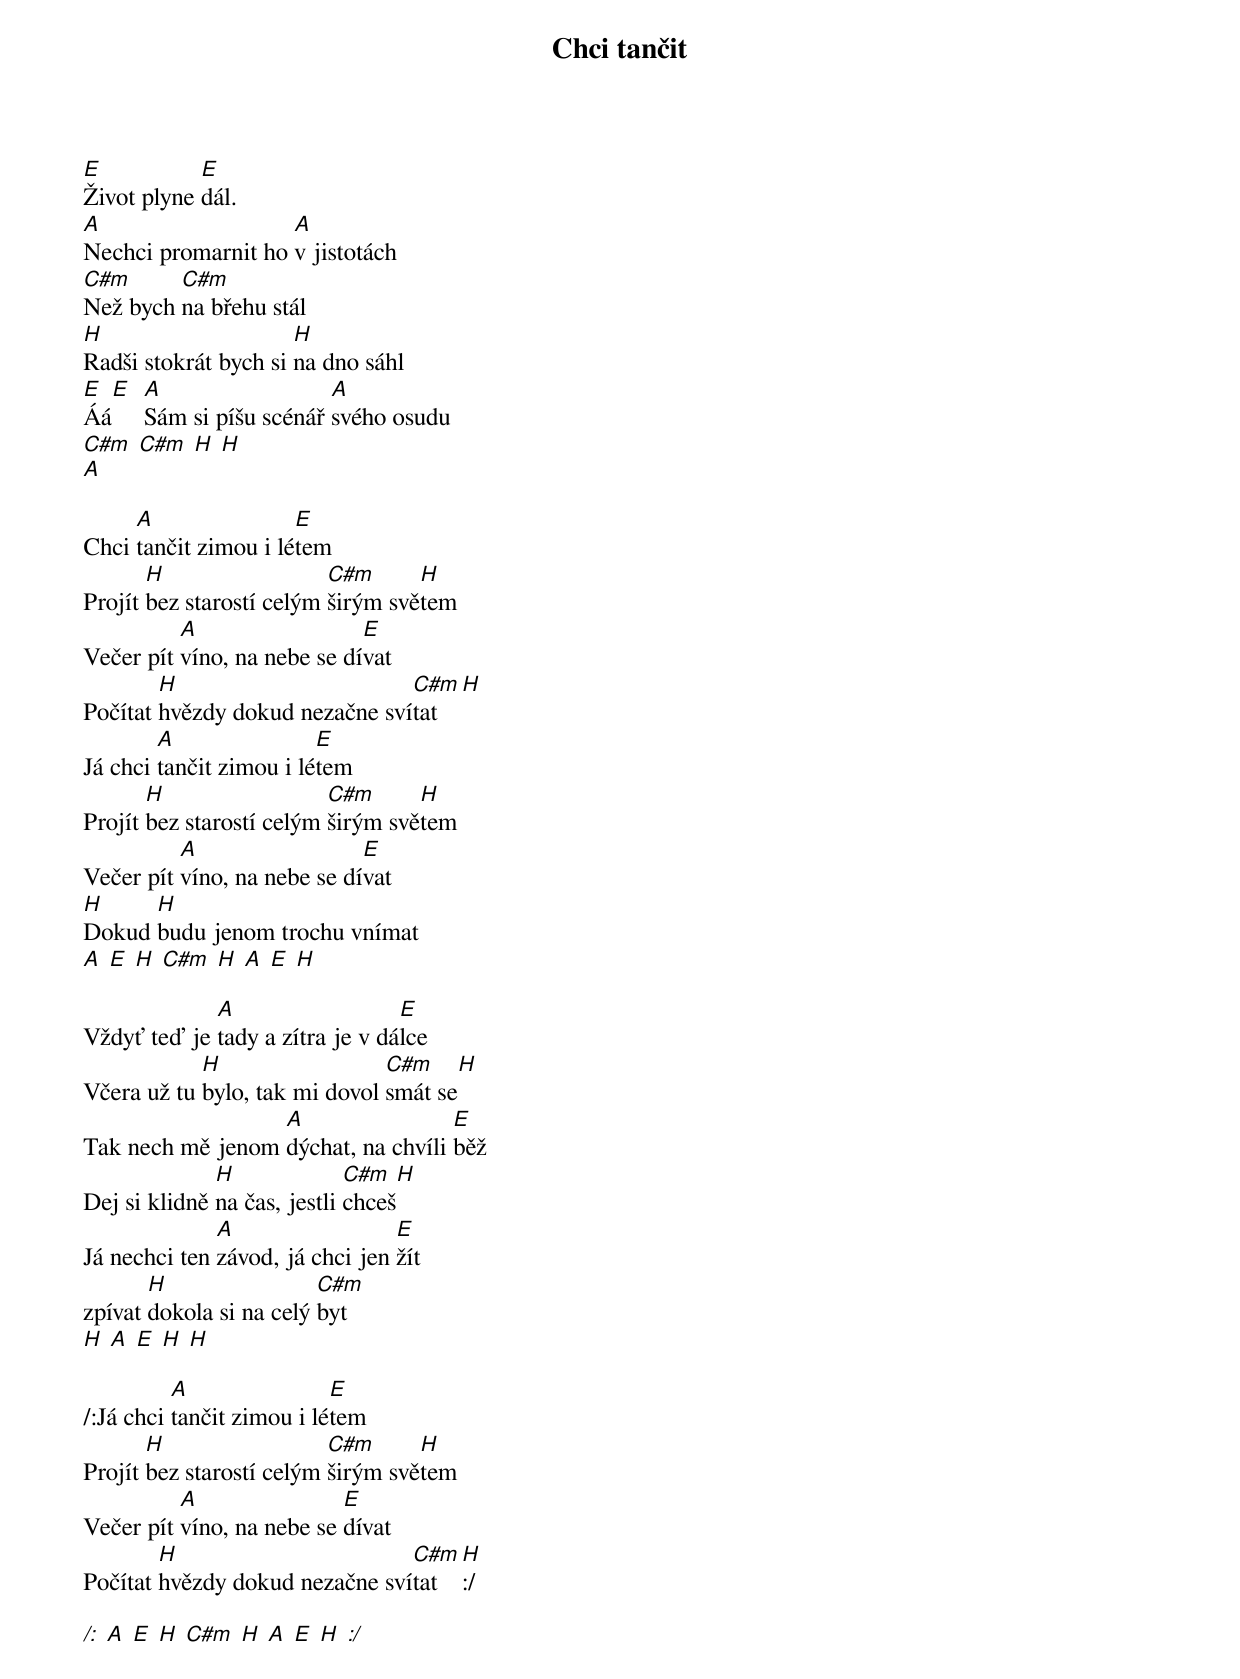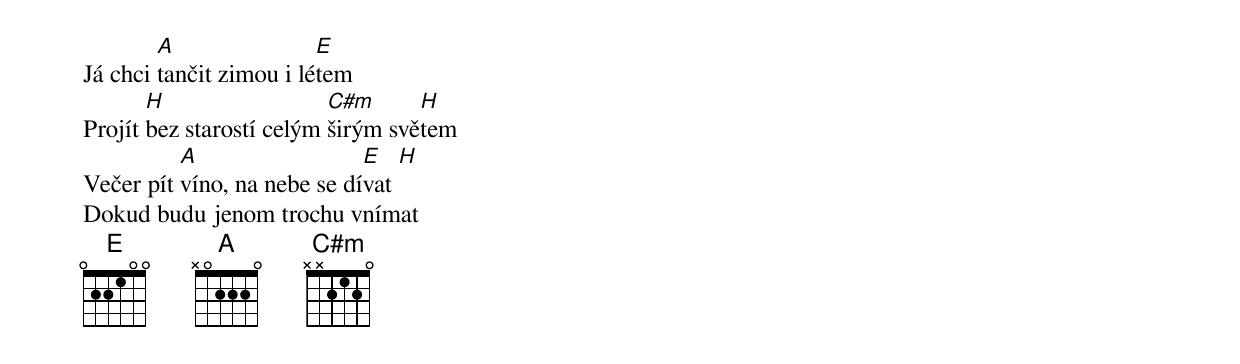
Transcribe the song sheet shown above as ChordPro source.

{title: Chci tančit}
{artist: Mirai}
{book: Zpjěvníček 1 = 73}

[E]Život plyne [E]dál.
[A]Nechci promarnit ho [A]v jistotách
[C#m]Než bych [C#m]na břehu stál
[H]Radši stokrát bych si [H]na dno sáhl
[E]Áá[E]  [A]Sám si píšu scénář [A]svého osudu
[C#m] [C#m] [H] [H]
[A]

Chci [A]tančit zimou i lé[E]tem
Projít [H]bez starostí celým [C#m]širým svě[H]tem
Večer pít [A]víno, na nebe se dí[E]vat
Počítat [H]hvězdy dokud nezačne sví[C#m]tat[H]
Já chci [A]tančit zimou i lé[E]tem
Projít [H]bez starostí celým [C#m]širým svě[H]tem
Večer pít [A]víno, na nebe se dí[E]vat
[H]Dokud [H]budu jenom trochu vnímat
[A] [E] [H] [C#m] [H] [A] [E] [H]

Vždyť teď je [A]tady a zítra je v dá[E]lce
Včera už tu [H]bylo, tak mi dovol [C#m]smát se[H]
Tak nech mě jenom [A]dýchat, na chvíli [E]běž
Dej si klidně [H]na čas, jestli [C#m]chceš[H]
Já nechci ten [A]závod, já chci jen [E]žít
zpívat [H]dokola si na celý [C#m]byt
[H] [A] [E] [H] [H]

/:Já chci [A]tančit zimou i lé[E]tem
Projít [H]bez starostí celým [C#m]širým svě[H]tem
Večer pít [A]víno, na nebe se [E]dívat
Počítat [H]hvězdy dokud nezačne sví[C#m]tat [H]:/

[/:] [A] [E] [H] [C#m] [H] [A] [E] [H] [:/]
Já chci [A]tančit zimou i lé[E]tem
Projít [H]bez starostí celým [C#m]širým svě[H]tem
Večer pít [A]víno, na nebe se dí[E]vat [H]
Dokud budu jenom trochu vnímat
